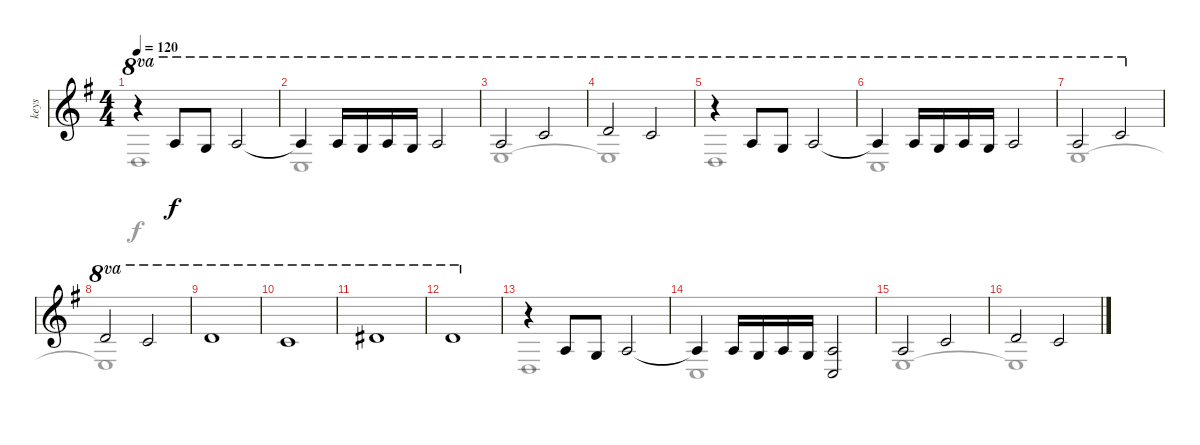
\track ("keys" "keys") {instrument churchorgan}
\staff {score}
\tuning (D4 A3 F3 C3 G2 D2) {hide}
\voice
\ts (4 4)
\tempo 120
\clef g2
\ks eminor
r.4{ot 8va dy f} 7.1.8{ot 8va} 5.1.8{ot 8va} 7.1.2{ot 8va} |
7.1{t}.4{ot 8va} 7.1.16{ot 8va} 5.1.16{ot 8va} 7.1.16{ot 8va} 5.1.16{ot 8va} 7.1.2{ot 8va} |
7.1.2{ot 8va} 10.1.2{ot 8va} |
12.1.2{ot 8va} 10.1.2{ot 8va} |
r.4{ot 8va} 7.1.8{ot 8va} 5.1.8{ot 8va} 7.1.2{ot 8va} |
7.1{t}.4{ot 8va} 7.1.16{ot 8va} 5.1.16{ot 8va} 7.1.16{ot 8va} 5.1.16{ot 8va} 7.1.2{ot 8va} |
7.1.2{ot 8va} 10.1.2{ot 8va} |
12.1.2{ot 8va} 10.1.2{ot 8va} |
12.1.1{ot 8va} |
10.1.1{ot 8va} |
13.1.1{ot 8va} |
12.1.1{ot 8va} |
r.4 0.2.8 2.3.8 0.2.2 |
0.2{t}.4 0.2.16 2.3.16 0.2.16 2.3.16 (0.2 0.4).2 |
0.2.2 3.2.2 |
0.1.2 3.2.2
\voice
\clef g2
\ottava regular
\simile none
\ks eminor
2.4.1{dy f} |
0.4.1 |
4.4.1 |
4.4{t}.1 |
2.4.1 |
0.4.1 |
4.4.1 |
4.4{t}.1 |
|
|
|
|
2.4.1 |
0.4.1 |
4.4.1 |
4.4{t}.1
